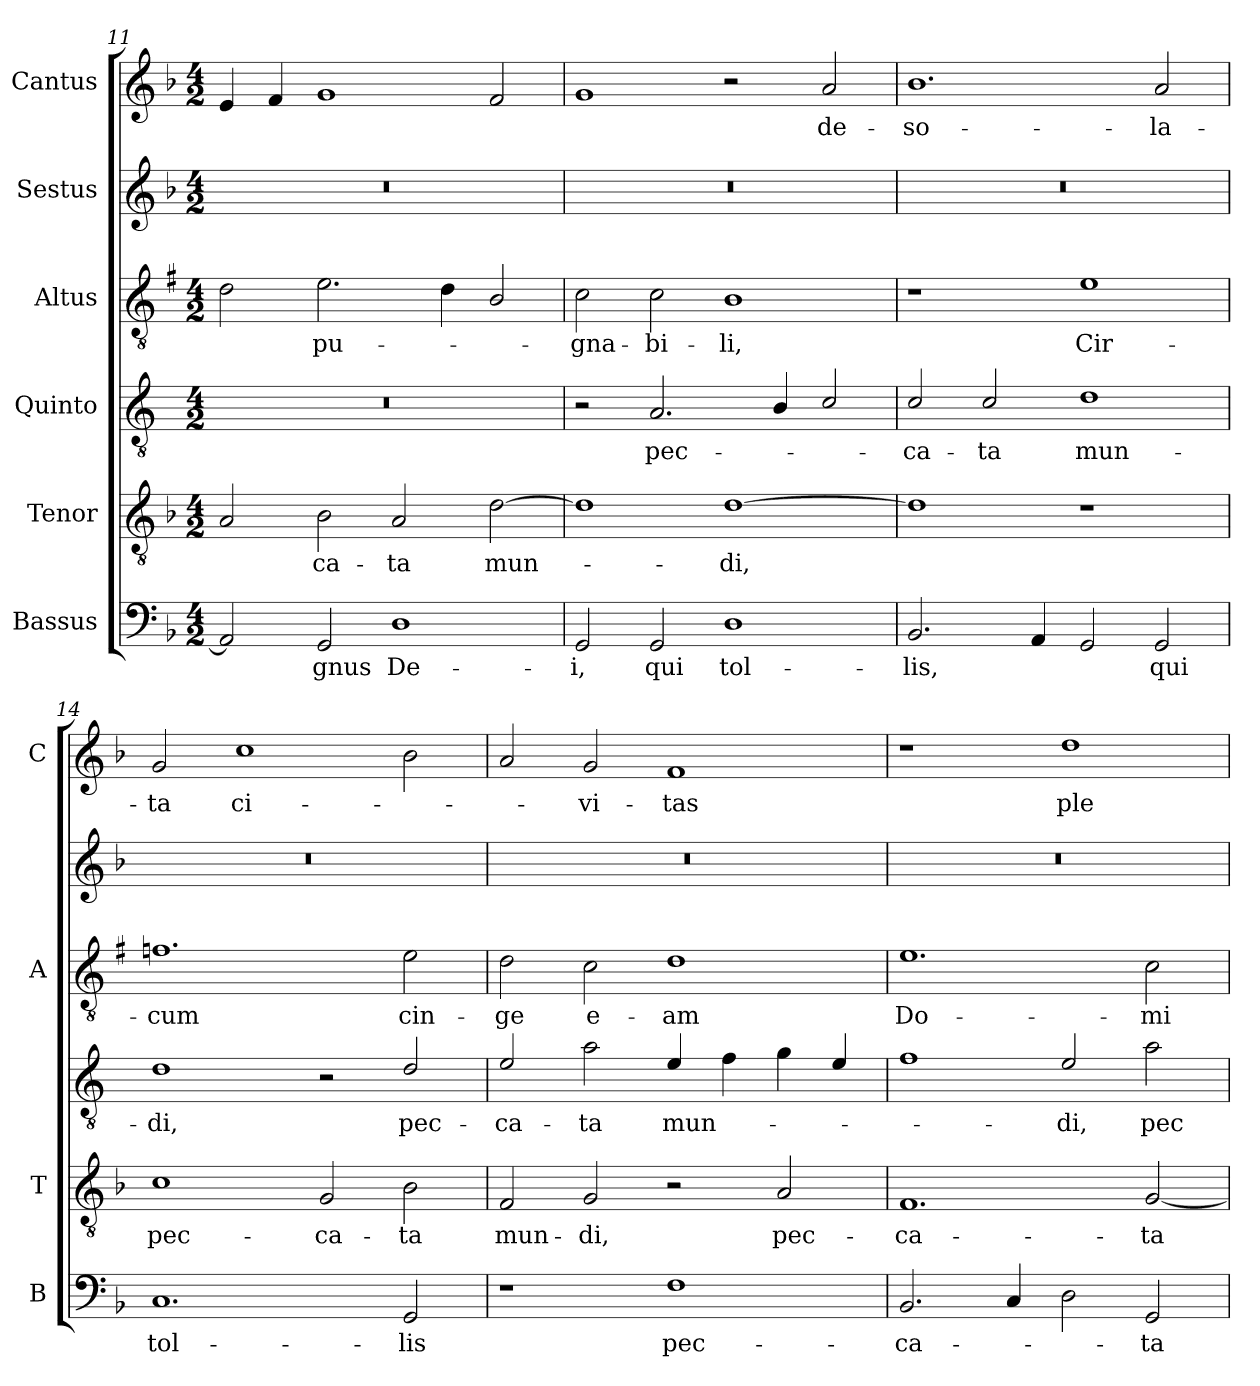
**kern	**text	**kern	**text	**kern	**text	**kern	**text	**kern	**kern	**text
*part6	*part6	*part5	*part5	*part4	*part4	*part3	*part3	*part2	*part1	*part1
*staff6	*staff6	*staff5	*staff5	*staff4	*staff4	*staff3	*staff3	*staff2	*staff1	*staff1
*I"Bassus	*	*I"Tenor	*	*I"Quinto	*	*I"Altus	*	*I"Sestus	*I"Cantus	*
*I'B	*	*I'T	*	*	*	*I'A	*	*	*I'C	*
*clefF4	*	*clefGv2	*	*clefGv2	*	*clefGv2	*	*clefG2	*clefG2	*
*	*	*	*	*ITrd4c7	*	*ITrd1c2	*	*	*	*
*k[b-]	*	*k[b-]	*	*k[b-]	*	*k[b-]	*	*k[b-]	*k[b-]	*
*F:	*	*F:	*	*F:	*	*F:	*	*F:	*F:	*
*M4/2	*	*M4/2	*	*M4/2	*	*M4/2	*	*M4/2	*M4/2	*
=11	=11	=11	=11	=11	=11	=11	=11	=11	=11	=11
2AA/]	.	2A/	.	0r	.	2c\	.	0r	4e/	.
.	.	.	.	.	.	.	.	.	4f/	.
!	!LO:LY:b	!	!LO:LY:b	!	!	!	!LO:LY:b	!	!	!
2GG/	-gnus	2B-\	-ca-	.	.	2.d\	-pu-	.	1g	.
!	!LO:LY:b	!	!LO:LY:b	!	!	!	!	!	!	!
1D	De-	2A/	-ta	.	.	.	.	.	.	.
.	.	.	.	.	.	4c\	.	.	.	.
!	!	!	!LO:LY:b	!	!	!	!	!	!	!
.	.	[2d\	mun-	.	.	2A/	.	.	2f/	.
!!LO:LB:g=z
=12	=12	=12	=12	=12	=12	=12	=12	=12	=12	=12
!	!LO:LY:b	!	!	!	!	!	!LO:LY:b	!	!	!
2GG/	-i,	1d]	.	2r	.	2B-\	-gna-	0r	1g	.
!	!LO:LY:b	!	!	!	!LO:LY:b	!	!LO:LY:b	!	!	!
2GG/	qui	.	.	2.D/	pec-	2B-\	-bi-	.	.	.
!	!LO:LY:b	!	!LO:LY:b	!	!	!	!LO:LY:b	!	!	!
1D	tol-	[1d	-di,	.	.	1A	-li,	.	2r	.
.	.	.	.	4E/	.	.	.	.	.	.
!	!	!	!	!	!	!	!	!	!	!LO:LY:b
.	.	.	.	2F/	.	.	.	.	2a/	de-
=13	=13	=13	=13	=13	=13	=13	=13	=13	=13	=13
!	!LO:LY:b	!	!	!	!LO:LY:b	!	!	!	!	!LO:LY:b
2.BB-/	-lis,	1d]	.	2F/	-ca-	1r	.	0r	1.b-	-so-
!	!	!	!	!	!LO:LY:b	!	!	!	!	!
.	.	.	.	2F/	-ta	.	.	.	.	.
4AA/	.	.	.	.	.	.	.	.	.	.
!	!	!	!	!	!LO:LY:b	!	!LO:LY:b	!	!	!
2GG/	.	1r	.	1G	mun-	1d	Cir-	.	.	.
!	!LO:LY:b	!	!	!	!	!	!	!	!	!LO:LY:b
2GG/	qui	.	.	.	.	.	.	.	2a/	-la-
=14	=14	=14	=14	=14	=14	=14	=14	=14	=14	=14
!	!LO:LY:b	!	!LO:LY:b	!	!LO:LY:b	!	!LO:LY:b	!	!	!LO:LY:b
1.C	tol-	1c	pec-	1G	-di,	1.e-X	-cum	0r	2g/	-ta
!	!	!	!	!	!	!	!	!	!	!LO:LY:b
.	.	.	.	.	.	.	.	.	1cc	ci-
!	!	!	!LO:LY:b	!	!	!	!	!	!	!
.	.	2G/	-ca-	2r	.	.	.	.	.	.
!	!LO:LY:b	!	!LO:LY:b	!	!LO:LY:b	!	!LO:LY:b	!	!	!
2GG/	-lis	2B-\	-ta	2G/	pec-	2d\	cin-	.	2b-\	.
=15	=15	=15	=15	=15	=15	=15	=15	=15	=15	=15
!	!	!	!LO:LY:b	!	!LO:LY:b	!	!LO:LY:b	!	!	!
1r	.	2F/	mun-	2A/	-ca-	2c\	-ge	0r	2a/	.
!	!	!	!LO:LY:b	!	!LO:LY:b	!	!LO:LY:b	!	!	!LO:LY:b
.	.	2G/	-di,	2d\	-ta	2B-\	e-	.	2g/	-vi-
!	!LO:LY:b	!	!	!	!LO:LY:b	!	!LO:LY:b	!	!	!LO:LY:b
1F	pec-	2r	.	4A/	mun-	1c	-am	.	1f	-tas
.	.	.	.	4B-\	.	.	.	.	.	.
!	!	!	!LO:LY:b	!	!	!	!	!	!	!
.	.	2A/	pec-	4c\	.	.	.	.	.	.
.	.	.	.	4A/	.	.	.	.	.	.
=16	=16	=16	=16	=16	=16	=16	=16	=16	=16	=16
!	!LO:LY:b	!	!LO:LY:b	!	!	!	!LO:LY:b	!	!	!
2.BB-/	-ca-	1.F	-ca-	1B-	.	1.d	Do-	0r	1r	.
4C/	.	.	.	.	.	.	.	.	.	.
!	!	!	!	!	!LO:LY:b	!	!	!	!	!LO:LY:b
2D\	.	.	.	2A/	-di,	.	.	.	1dd	ple-
!	!LO:LY:b	!	!LO:LY:b	!	!LO:LY:b	!	!LO:LY:b	!	!	!
2GG/	-ta	[2G/	-ta	2d\	pec-	2B-\	-mi-	.	.	.
=	=	=	=	=	=	=	=	=	=	=
*-	*-	*-	*-	*-	*-	*-	*-	*-	*-	*-
